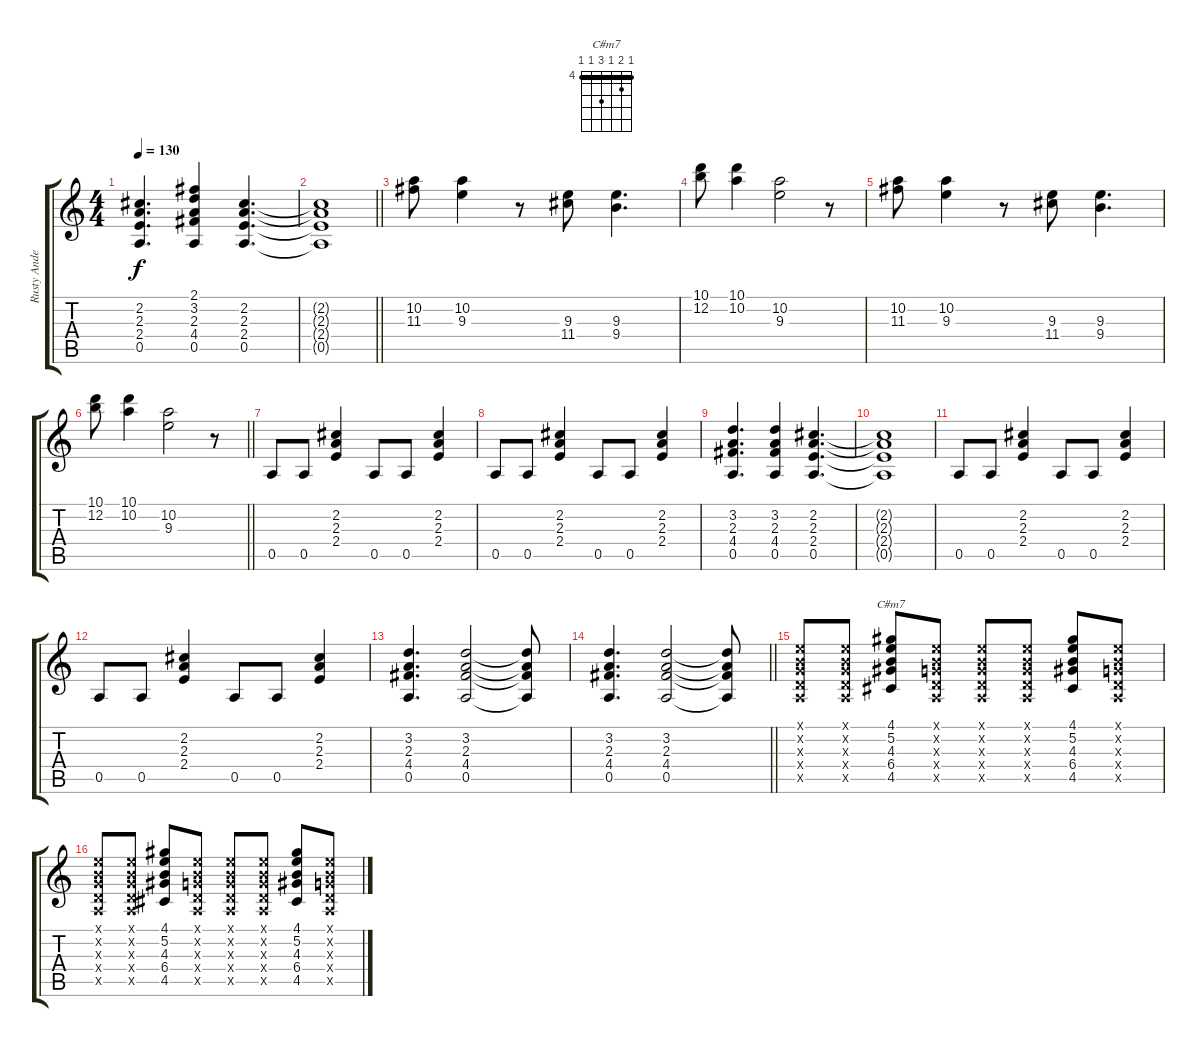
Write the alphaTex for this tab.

\track ("Rusty Anderson" "Rusty Ande") {instrument acousticguitarsteel}
\staff {score tabs}
\tuning (E4 B3 G3 D3 A2 E2) {hide}
\chord ("C#m7" 4 5 4 6 4 4) {firstfret 4 barre 4}
\ts (4 4)
\tempo 130
\clef g2
\ks c
(2.2 2.3 2.4 0.5).4{d dy f} (2.1 3.2 2.3 4.4 0.5).4 (2.2 2.3 2.4 0.5).4{d} |
\barLineRight lightlight
(2.2{t} 2.3{t} 2.4{t} 0.5{t}).1 |
(10.2 11.3).8{volume 13} (10.2 9.3).4 r.8 (9.3 11.4).8 (9.3 9.4).4{d} |
(10.1 12.2).8 (10.1 10.2).4 (10.2 9.3).2 r.8 |
(10.2 11.3).8 (10.2 9.3).4 r.8 (9.3 11.4).8 (9.3 9.4).4{d} |
\barLineRight lightlight
(10.1 12.2).8 (10.1 10.2).4 (10.2 9.3).2 r.8 |
0.5.8 0.5.8 (2.2 2.3 2.4).4 0.5.8 0.5.8 (2.2 2.3 2.4).4 |
0.5.8 0.5.8 (2.2 2.3 2.4).4 0.5.8 0.5.8 (2.2 2.3 2.4).4 |
(3.2 2.3 4.4 0.5).4{d} (3.2 2.3 4.4 0.5).4 (2.2 2.3 2.4 0.5).4{d} |
(2.2{t} 2.3{t} 2.4{t} 0.5{t}).1 |
0.5.8 0.5.8 (2.2 2.3 2.4).4 0.5.8 0.5.8 (2.2 2.3 2.4).4 |
0.5.8 0.5.8 (2.2 2.3 2.4).4 0.5.8 0.5.8 (2.2 2.3 2.4).4 |
(3.2 2.3 4.4 0.5).4{d} (3.2 2.3 4.4 0.5).2 (3.2{t} 2.3{t} 4.4{t} 0.5{t}).8 |
\barLineRight lightlight
(3.2 2.3 4.4 0.5).4{d} (3.2 2.3 4.4 0.5).2 (3.2{t} 2.3{t} 4.4{t} 0.5{t}).8 |
(0.1{x} 0.2{x} 0.3{x} 0.4{x} 0.5{x}).8 (0.1{x} 0.2{x} 0.3{x} 0.4{x} 0.5{x}).8 (4.1 5.2 4.3 6.4 4.5).8{ch "C#m7"} (0.1{x} 0.2{x} 0.3{x} 0.4{x} 0.5{x}).8 (0.1{x} 0.2{x} 0.3{x} 0.4{x} 0.5{x}).8 (0.1{x} 0.2{x} 0.3{x} 0.4{x} 0.5{x}).8 (4.1 5.2 4.3 6.4 4.5).8 (0.1{x} 0.2{x} 0.3{x} 0.4{x} 0.5{x}).8 |
(0.1{x} 0.2{x} 0.3{x} 0.4{x} 0.5{x}).8 (0.1{x} 0.2{x} 0.3{x} 0.4{x} 0.5{x}).8 (4.1 5.2 4.3 6.4 4.5).8 (0.1{x} 0.2{x} 0.3{x} 0.4{x} 0.5{x}).8 (0.1{x} 0.2{x} 0.3{x} 0.4{x} 0.5{x}).8 (0.1{x} 0.2{x} 0.3{x} 0.4{x} 0.5{x}).8 (4.1 5.2 4.3 6.4 4.5).8 (0.1{x} 0.2{x} 0.3{x} 0.4{x} 0.5{x}).8
